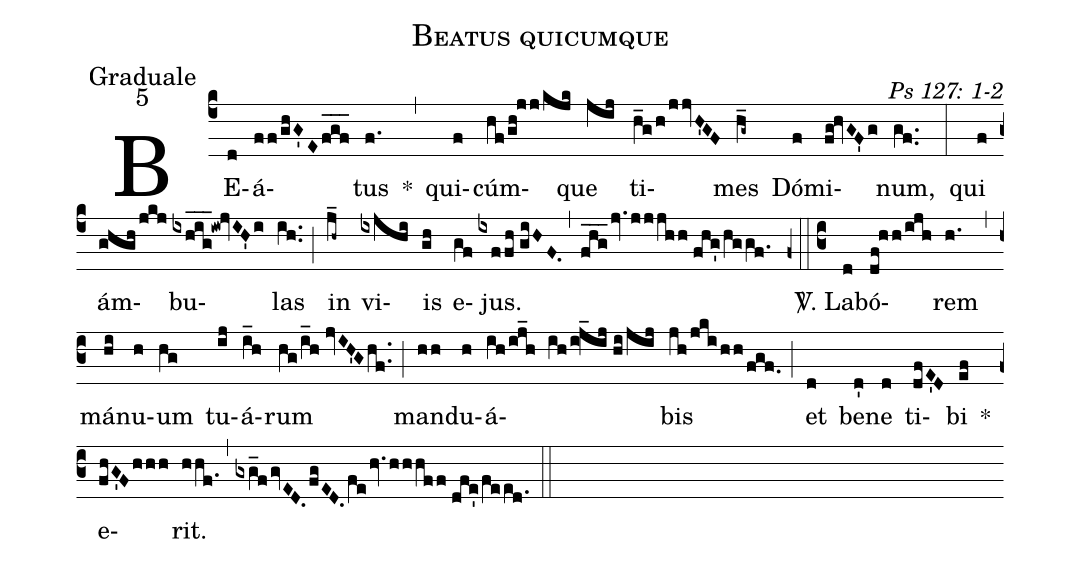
name: Beatus quicumque;
office-part: Graduale;
mode: 5;
commentary: Ps 127: 1-2;
%%
(c4) BE(d)á(ff/ghG'E/fgf___)tus(f.) *(,) qui(f)cúm(hf/gh!jj/kjk)que(jij) ti(h_g/h/jjvH'GF)mes(h_g~) Dó(f)mi(fg!hvGF'g)num,(gf..) (:)
qui(f) ám(ghgh/jkj)bu(ixhig___!iw!jvIH'i)las(ih..) (;) in(j_h~) vi(ixjhi)is(gh) e(gf)jus.(ixffh//giHF.) (,) (fhg___/jv.jjjhh//fhg'/hggf.) (z0::c3)
<sp>V/</sp>. La(d)bó(df!hh/ijh)rem(h.) (,) má(hi)nu(h)um(hg) tu(ij)á(i_h)rum(hg/i_h//jvIH'G/hf..) (;) man(hh)du(h)á(ih/ij_h ih/i!j_ij//hi/jij)bis(jh/jki/hh/fgf.) (;) et(d) be(d')ne(d) ti(dfE'D)bi(ef) *() e(fhG'F/hhh)rit.(hhf.) (,) (gxg_f/gvED./fgED./fe/hv.hhhff//dfe'/feed.) (::)
